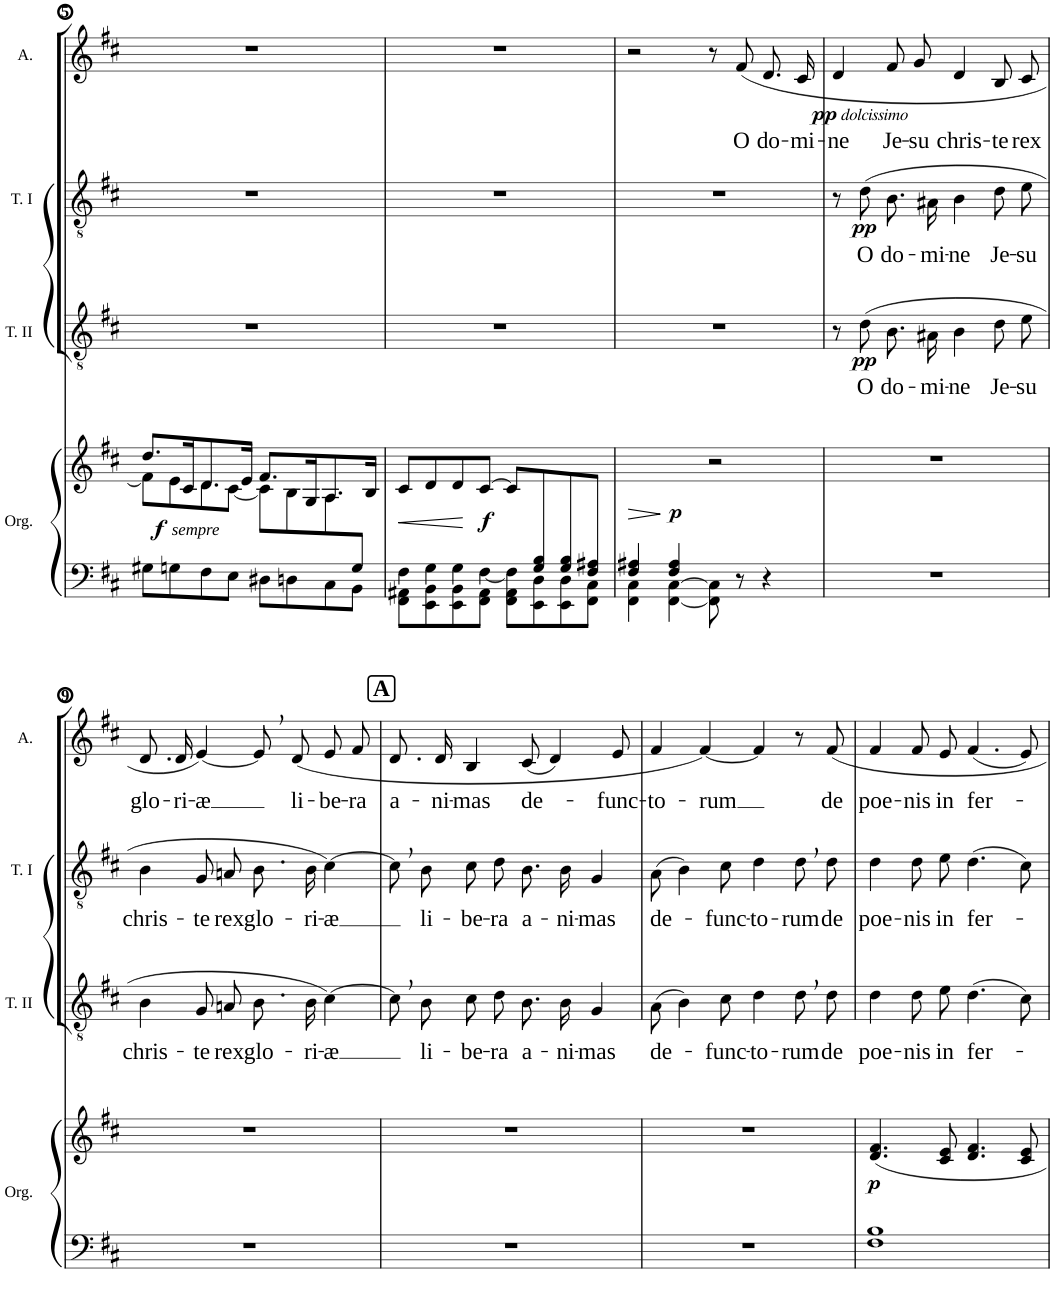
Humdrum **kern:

**kern	**kern	**dynam	**kern	**text	**dynam	**kern	**text	**dynam	**kern	**text	**dynam
*part4	*part4	*part4	*part3	*part3	*part3	*part2	*part2	*part2	*part1	*part1	*part1
*staff5	*staff4	*staff4/5	*staff3	*staff3	*staff3	*staff2	*staff2	*staff2	*staff1	*staff1	*staff1
*I"Orgue	*	*	*I"Ténors II	*	*	*I"Ténors I	*	*	*I"Altos	*	*
*I'Org.	*	*	*I'T. II	*	*	*I'T. I	*	*	*I'A.	*	*
!!LO:PB:g=z
*clefF4	*clefG2	*	*clefGv2	*	*	*clefGv2	*	*	*clefG2	*	*
*k[f#c#]	*k[f#c#]	*	*k[f#c#]	*	*	*k[f#c#]	*	*	*k[f#c#]	*	*
*M4/4	*M4/4	*	*M4/4	*	*	*M4/4	*	*	*M4/4	*	*
*met(c)	*met(c)	*	*met(c)	*	*	*met(c)	*	*	*met(c)	*	*
=5	=5	=5	=5	=5	=5	=5	=5	=5	=5	=5	=5
*^	*^	*	*	*	*	*	*	*	*	*	*
!	!	!	!	!LO:DY:b	!	!	!	!	!	!	!	!	!
!	!	!	!	!LO:DY:n=1:b	!	!	!	!	!	!	!	!	!
2..ryy	8G#X\L	8.dd/L	8f#\L]	f other-dynamics	1r	.	.	1r	.	.	1r	.	.
.	8Gn\	.	8e\	.	.	.	.	.	.	.	.	.	.
.	.	16c#/K	.	.	.	.	.	.	.	.	.	.	.
.	8F#\	8.d/	8d\	.	.	.	.	.	.	.	.	.	.
.	8E\J	.	[8c#\J	.	.	.	.	.	.	.	.	.	.
.	.	16e/Jk	.	.	.	.	.	.	.	.	.	.	.
.	8D#X\L	8.f#/L	8c#\L]	.	.	.	.	.	.	.	.	.	.
.	8Dn\	.	8B\	.	.	.	.	.	.	.	.	.	.
.	.	16G/K	.	.	.	.	.	.	.	.	.	.	.
.	8C#\	8.A/	8A\	.	.	.	.	.	.	.	.	.	.
8G/J	8BB\J	.	8ryy	.	.	.	.	.	.	.	.	.	.
.	.	16B/Jk	.	.	.	.	.	.	.	.	.	.	.
=6	=6	=6	=6	=6	=6	=6	=6	=6	=6	=6	=6	=6	=6
*	*^	*	*	*	*	*	*	*	*	*	*	*	*
!	!	!	!	!	!LO:HP:b	!	!	!	!	!	!	!	!	!
8ryy	8F#\L	8FF#\ 8AA#X\L	8c#/L	8ryy	<	1r	.	.	1r	.	.	1r	.	.
*	*	*	*v	*v	*	*	*	*	*	*	*	*	*	*
.	8G\	8EE\ 8BB\	8d/	.	.	.	.	.	.	.	.	.	.
.	8G\	8EE\ 8BB\	8d/	.	.	.	.	.	.	.	.	.	.
!	!	!	!	!LO:DY:n=1:b	!	!	!	!	!	!	!	!	!
.	[8F#\J	8FF#\ 8AA#\J	[8c#/J	[ f	.	.	.	.	.	.	.	.	.
.	8F#\]	8FF#\ 8AA#\L	8c#/L]	.	.	.	.	.	.	.	.	.	.
*	*	*	*^	*	*	*	*	*	*	*	*	*	*
8G/ 8B/	4.ryy	8EE\ 8D\	4.ryy	8ryy	.	.	.	.	.	.	.	.	.	.
8G/ 8B/	.	8EE\ 8D\	.	4ryy	.	.	.	.	.	.	.	.	.	.
8F#/ 8A#X/J	.	8FF#\ 8C#\J	.	.	.	.	.	.	.	.	.	.	.	.
*	*v	*v	*	*	*	*	*	*	*	*	*	*	*	*
*	*	*v	*v	*	*	*	*	*	*	*	*	*	*
=7	=7	=7	=7	=7	=7	=7	=7	=7	=7	=7	=7	=7
4F#/ 4A#X/	4FF#\ 4C#\	4ryy	.	1r	.	.	1r	.	.	2r	.	.
!	!	!	!LO:DY:b	!	!	!	!	!	!	!	!	!
4F#/ 4A#/	[4FF#\ [4C#\	4ryy	p	.	.	.	.	.	.	.	.	.
2ryy	8FF#\] 8C#\]	2r	.	.	.	.	.	.	.	8r	.	.
!	!	!	!	!	!	!	!	!	!	!	!LO:LY:b	!LO:DY:b
!	!	!	!	!	!	!	!	!	!	!	!	!LO:DY:n=1:b
.	8r	.	.	.	.	.	.	.	.	(8f#/	O	pp other-dynamics
!	!	!	!	!	!	!	!	!	!	!	!LO:LY:b	!
.	4r	.	.	.	.	.	.	.	.	8.d/L	do-	.
!	!	!	!	!	!	!	!	!	!	!	!LO:LY:b	!
.	.	.	.	.	.	.	.	.	.	16c#/Jk	-mi-	.
*v	*v	*	*	*	*	*	*	*	*	*	*	*
=8	=8	=8	=8	=8	=8	=8	=8	=8	=8	=8	=8
!	!	!	!	!	!	!	!	!	!	!LO:LY:b	!
1r	1r	.	8r	.	.	8r	.	.	4d/	-ne	.
!	!	!	!	!LO:LY:b	!LO:DY:b	!	!LO:LY:b	!LO:DY:b	!	!	!
.	.	.	(8d\	O	pp	(8d\	O	pp	.	.	.
!	!	!	!	!LO:LY:b	!	!	!LO:LY:b	!	!	!LO:LY:b	!
.	.	.	8.B\L	do-	.	8.B\L	do-	.	8f#/L	Je-	.
!	!	!	!	!	!	!	!	!	!	!LO:LY:b	!
.	.	.	.	.	.	.	.	.	8g/J	-su	.
!	!	!	!	!LO:LY:b	!	!	!LO:LY:b	!	!	!	!
.	.	.	16A#X\Jk	-mi-	.	16A#X\Jk	-mi-	.	.	.	.
!	!	!	!	!LO:LY:b	!	!	!LO:LY:b	!	!	!LO:LY:b	!
.	.	.	4B\	-ne	.	4B\	-ne	.	4d/	chris-	.
!	!	!	!	!LO:LY:b	!	!	!LO:LY:b	!	!	!LO:LY:b	!
.	.	.	8d\L	Je-	.	8d\L	Je-	.	8B/L	-te	.
!	!	!	!	!LO:LY:b	!	!	!LO:LY:b	!	!	!LO:LY:b	!
.	.	.	8e\J	-su	.	8e\J	-su	.	8c#/J	rex	.
!!LO:LB:g=z
=9	=9	=9	=9	=9	=9	=9	=9	=9	=9	=9	=9
!	!	!	!	!LO:LY:b	!	!	!LO:LY:b	!	!	!LO:LY:b	!
1r	1r	.	4B\	chris-	.	4B\	chris-	.	8.d/L	glo-	.
!	!	!	!	!	!	!	!	!	!	!LO:LY:b	!
.	.	.	.	.	.	.	.	.	16d/Jk	-ri-	.
!	!	!	!	!LO:LY:b	!	!	!LO:LY:b	!	!	!LO:LY:b	!
.	.	.	8G/L	-te	.	8G/L	-te	.	[4e/)	-æ	.
!	!	!	!	!LO:LY:b	!	!	!LO:LY:b	!	!	!	!
.	.	.	8An/J	rex	.	8An/J	rex	.	.	.	.
!	!	!	!	!LO:LY:b	!	!	!LO:LY:b	!	!	!	!
.	.	.	8.B\L	glo-	.	8.B\L	glo-	.	8e,/L]	.	.
!	!	!	!	!	!	!	!	!	!	!LO:LY:b	!
.	.	.	.	.	.	.	.	.	(8d/J	li-	.
!	!	!	!	!LO:LY:b	!	!	!LO:LY:b	!	!	!	!
.	.	.	16B\Jk	-ri-	.	16B\Jk	-ri-	.	.	.	.
!	!	!	!	!LO:LY:b	!	!	!LO:LY:b	!	!	!LO:LY:b	!
.	.	.	[4c#\)	-æ	.	[4c#\)	-æ	.	8e/L	-be-	.
!	!	!	!	!	!	!	!	!	!	!LO:LY:b	!
.	.	.	.	.	.	.	.	.	8f#/J	-ra	.
=10	=10	=10	=10	=10	=10	=10	=10	=10	=10	=10	=10
!	!	!	!	!	!	!	!	!	!	!LO:LY:b	!
1r	1r	.	8c#,\L]	.	.	8c#,\L]	.	.	8.d/L	a-	.
!	!	!	!	!LO:LY:b	!	!	!LO:LY:b	!	!	!	!
.	.	.	8B\J	li-	.	8B\J	li-	.	.	.	.
!	!	!	!	!	!	!	!	!	!	!LO:LY:b	!
.	.	.	.	.	.	.	.	.	16d/Jk	-ni-	.
!	!	!	!	!LO:LY:b	!	!	!LO:LY:b	!	!	!LO:LY:b	!
.	.	.	8c#\L	-be-	.	8c#\L	-be-	.	4B/	-mas	.
!	!	!	!	!LO:LY:b	!	!	!LO:LY:b	!	!	!	!
.	.	.	8d\J	-ra	.	8d\J	-ra	.	.	.	.
!	!	!	!	!LO:LY:b	!	!	!LO:LY:b	!	!	!LO:LY:b	!
.	.	.	8.B\L	a-	.	8.B\L	a-	.	(8c#/	de-	.
.	.	.	.	.	.	.	.	.	4d/)	.	.
!	!	!	!	!LO:LY:b	!	!	!LO:LY:b	!	!	!	!
.	.	.	16B\Jk	ni-	.	16B\Jk	-ni-	.	.	.	.
!	!	!	!	!LO:LY:b	!	!	!LO:LY:b	!	!	!	!
.	.	.	4G/	-mas	.	4G/	-mas	.	.	.	.
!	!	!	!	!	!	!	!	!	!	!LO:LY:b	!
.	.	.	.	.	.	.	.	.	8e/	-func-	.
=11	=11	=11	=11	=11	=11	=11	=11	=11	=11	=11	=11
!	!	!	!	!LO:LY:b	!	!	!LO:LY:b	!	!	!LO:LY:b	!
1r	1r	.	(8A\	de-	.	(8A\	de-	.	4f#/	-to-	.
.	.	.	4B\)	.	.	4B\)	.	.	.	.	.
!	!	!	!	!	!	!	!	!	!	!LO:LY:b	!
.	.	.	.	.	.	.	.	.	[4f#/)	-rum	.
!	!	!	!	!LO:LY:b	!	!	!LO:LY:b	!	!	!	!
.	.	.	8c#\	-func-	.	8c#\	-func-	.	.	.	.
!	!	!	!	!LO:LY:b	!	!	!LO:LY:b	!	!	!	!
.	.	.	4d\	-to-	.	4d\	-to-	.	4f#/]	.	.
!	!	!	!	!LO:LY:b	!	!	!LO:LY:b	!	!	!	!
.	.	.	8d,\L	-rum	.	8d,\L	-rum	.	8r	.	.
!	!	!	!	!LO:LY:b	!	!	!LO:LY:b	!	!	!LO:LY:b	!
.	.	.	8d\J	de	.	8d\J	de	.	8f#/	de	.
=12	=12	=12	=12	=12	=12	=12	=12	=12	=12	=12	=12
!	!	!LO:DY:b	!	!LO:LY:b	!	!	!LO:LY:b	!	!	!LO:LY:b	!
1F# 1B	4.d/ 4.f#/	p	4d\	poe-	.	4d\	poe-	.	4f#/	poe-	.
!	!	!	!	!LO:LY:b	!	!	!LO:LY:b	!	!	!LO:LY:b	!
.	.	.	8d\L	-nis	.	8d\L	-nis	.	8f#/L	-nis	.
!	!	!	!	!LO:LY:b	!	!	!LO:LY:b	!	!	!LO:LY:b	!
.	8c#/ 8e/	.	8e\J	in	.	8e\J	in	.	8e/J	in	.
!	!	!	!	!LO:LY:b	!	!	!LO:LY:b	!	!	!LO:LY:b	!
.	4.d/ 4.f#/	.	(4.d\	fer-	.	(4.d\	fer-	.	(4.f#/	fer-	.
.	8c#/ 8e/	.	8c#\)	.	.	8c#\)	.	.	8e/)	.	.
=	=	=	=	=	=	=	=	=	=	=	=
*-	*-	*-	*-	*-	*-	*-	*-	*-	*-	*-	*-
